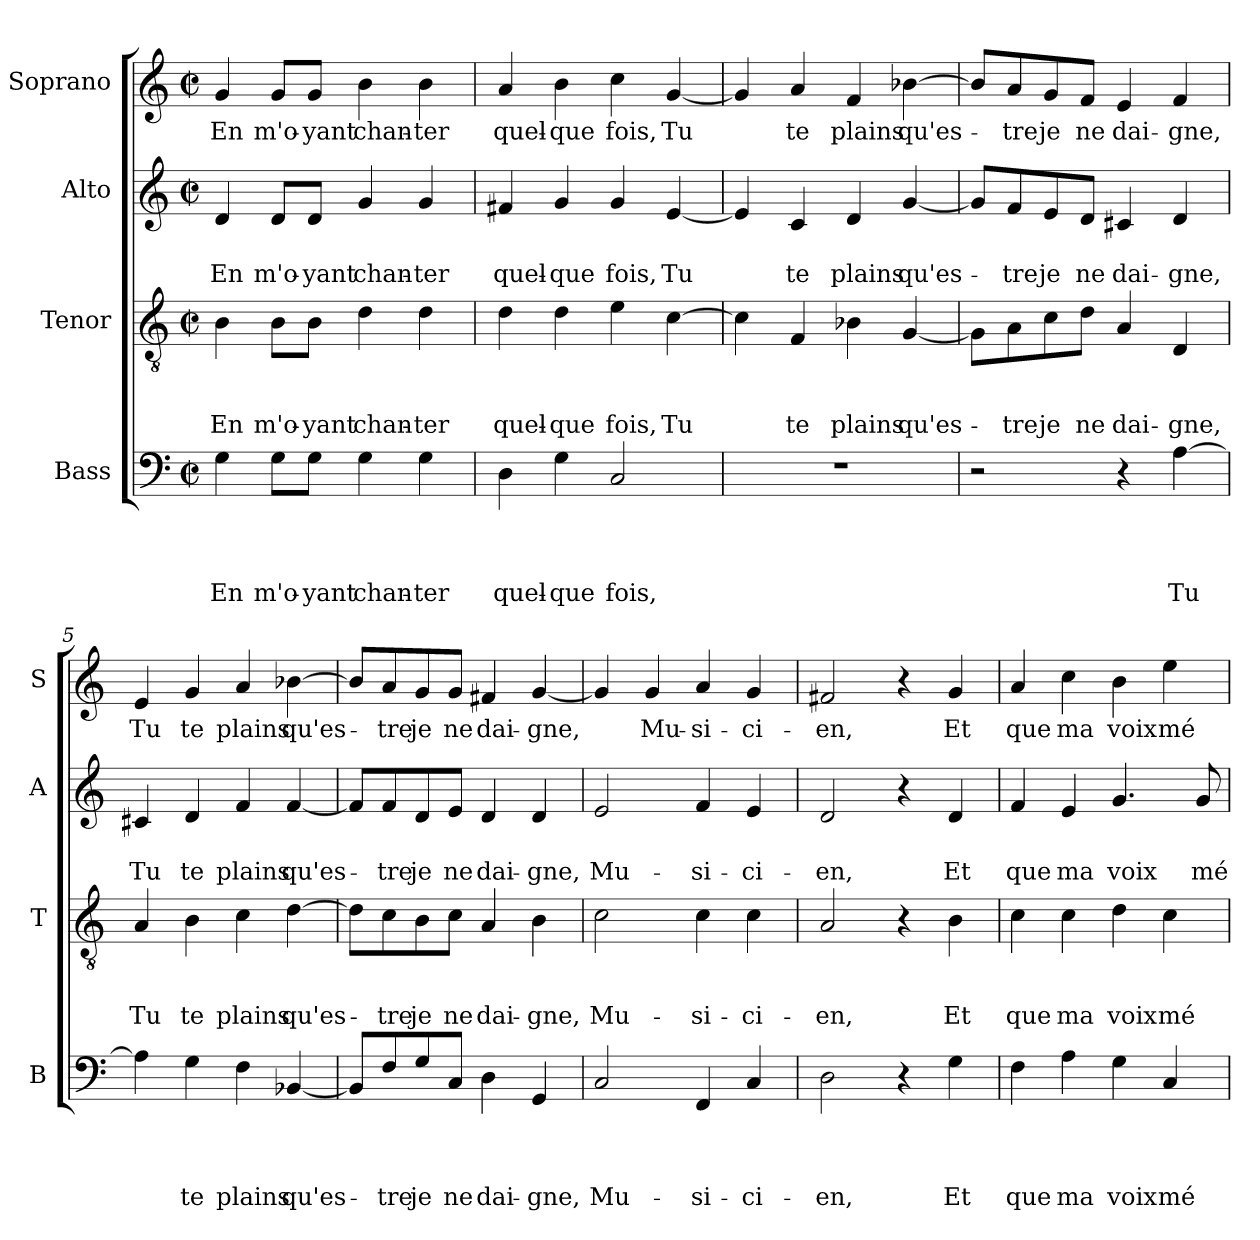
**kern	**text	**text	**text	**text	**kern	**text	**text	**text	**kern	**text	**text	**kern	**text
*part4	*part4	*part4	*part4	*part4	*part3	*part3	*part3	*part3	*part2	*part2	*part2	*part1	*part1
*staff4	*staff4	*staff4	*staff4	*staff4	*staff3	*staff3	*staff3	*staff3	*staff2	*staff2	*staff2	*staff1	*staff1
*I"Bass	*	*	*	*	*I"Tenor	*	*	*	*I"Alto	*	*	*I"Soprano	*
*I'B	*	*	*	*	*I'T	*	*	*	*I'A	*	*	*I'S	*
*clefF4	*	*	*	*	*clefGv2	*	*	*	*clefG2	*	*	*clefG2	*
*k[]	*	*	*	*	*k[]	*	*	*	*k[]	*	*	*k[]	*
*C:	*	*	*	*	*C:	*	*	*	*C:	*	*	*C:	*
*M2/2	*	*	*	*	*M2/2	*	*	*	*M2/2	*	*	*M2/2	*
*met(c|)	*	*	*	*	*met(c|)	*	*	*	*met(c|)	*	*	*met(c|)	*
=1	=1	=1	=1	=1	=1	=1	=1	=1	=1	=1	=1	=1	=1
4G\	.	.	.	En	4B\	.	.	En	4d/	.	En	4g/	En
8G\L	.	.	.	m'o-	8B\L	.	.	m'o-	8d/L	.	m'o-	8g/L	m'o-
8G\J	.	.	.	-yant	8B\J	.	.	-yant	8d/J	.	-yant	8g/J	-yant
4G\	.	.	.	chan-	4d\	.	.	chan-	4g/	.	chan-	4b\	chan-
4G\	.	.	.	-ter	4d\	.	.	-ter	4g/	.	-ter	4b\	-ter
=2	=2	=2	=2	=2	=2	=2	=2	=2	=2	=2	=2	=2	=2
4D\	.	.	.	quel-	4d\	.	.	quel-	4f#X/	.	quel-	4a/	quel-
4G\	.	.	.	-que	4d\	.	.	-que	4g/	.	-que	4b\	-que
2C/	.	.	.	fois,	4e\	.	.	fois,	4g/	.	fois,	4cc\	fois,
.	.	.	.	.	[4c\	.	.	Tu	[4e/	.	Tu	[4g/	Tu
=3	=3	=3	=3	=3	=3	=3	=3	=3	=3	=3	=3	=3	=3
1r	.	.	.	.	4c\]	.	.	.	4e/]	.	.	4g/]	.
.	.	.	.	.	4F/	.	.	te	4c/	.	te	4a/	te
.	.	.	.	.	4B-X\	.	.	plains	4d/	.	plains	4f/	plains
.	.	.	.	.	[4G/	.	.	qu'es-	[4g/	.	qu'es-	[4b-X\	qu'es-
=4	=4	=4	=4	=4	=4	=4	=4	=4	=4	=4	=4	=4	=4
2r	.	.	.	.	8G\L]	.	.	.	8g/L]	.	.	8b-/L]	.
.	.	.	.	.	8A\	.	.	-tre	8f/	.	-tre	8a/	-tre
.	.	.	.	.	8c\	.	.	je	8e/	.	je	8g/	je
.	.	.	.	.	8d\J	.	.	ne	8d/J	.	ne	8f/J	ne
4r	.	.	.	.	4A/	.	.	dai-	4c#X/	.	dai-	4e/	dai-
[4A\	.	.	.	Tu	4D/	.	.	-gne,	4d/	.	-gne,	4f/	-gne,
=5	=5	=5	=5	=5	=5	=5	=5	=5	=5	=5	=5	=5	=5
4A\]	.	.	.	.	4A/	.	.	Tu	4c#X/	.	Tu	4e/	Tu
4G\	.	.	.	te	4B\	.	.	te	4d/	.	te	4g/	te
4F\	.	.	.	plains	4c\	.	.	plains	4f/	.	plains	4a/	plains
[4BB-X/	.	.	.	qu'es-	[4d\	.	.	qu'es-	[4f/	.	qu'es-	[4b-X\	qu'es-
!!LO:LB:g=z
=6	=6	=6	=6	=6	=6	=6	=6	=6	=6	=6	=6	=6	=6
8BB-/L]	.	.	.	.	8d\L]	.	.	.	8f/L]	.	.	8b-/L]	.
8F/	.	.	.	-tre	8c\	.	.	-tre	8f/	.	-tre	8a/	-tre
8G/	.	.	.	je	8B\	.	.	je	8d/	.	je	8g/	je
8C/J	.	.	.	ne	8c\J	.	.	ne	8e/J	.	ne	8g/J	ne
4D\	.	.	.	dai-	4A/	.	.	dai-	4d/	.	dai-	4f#X/	dai-
4GG/	.	.	.	-gne,	4B\	.	.	-gne,	4d/	.	-gne,	[4g/	-gne,
=7	=7	=7	=7	=7	=7	=7	=7	=7	=7	=7	=7	=7	=7
2C/	.	.	.	Mu-	2c\	.	.	Mu-	2e/	.	Mu-	4g/]	.
.	.	.	.	.	.	.	.	.	.	.	.	4g/	Mu-
4FF/	.	.	.	-si-	4c\	.	.	-si-	4f/	.	-si-	4a/	-si-
4C/	.	.	.	-ci-	4c\	.	.	-ci-	4e/	.	-ci-	4g/	-ci-
=8	=8	=8	=8	=8	=8	=8	=8	=8	=8	=8	=8	=8	=8
2D\	.	.	.	-en,	2A/	.	.	-en,	2d/	.	-en,	2f#X/	-en,
4r	.	.	.	.	4r	.	.	.	4r	.	.	4r	.
4G\	.	.	.	Et	4B\	.	.	Et	4d/	.	Et	4g/	Et
=9	=9	=9	=9	=9	=9	=9	=9	=9	=9	=9	=9	=9	=9
4F\	.	.	.	que	4c\	.	.	que	4f/	.	que	4a/	que
4A\	.	.	.	ma	4c\	.	.	ma	4e/	.	ma	4cc\	ma
4G\	.	.	.	voix	4d\	.	.	voix	4.g/	.	voix	4b\	voix
4C/	.	.	.	mé-	4c\	.	.	mé-	.	.	.	4ee\	mé-
.	.	.	.	.	.	.	.	.	8g/	.	mé-	.	.
=	=	=	=	=	=	=	=	=	=	=	=	=	=
*-	*-	*-	*-	*-	*-	*-	*-	*-	*-	*-	*-	*-	*-
